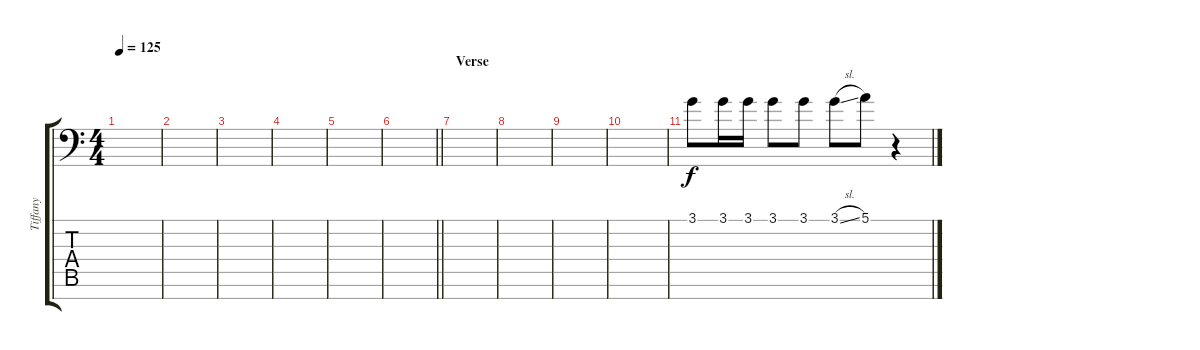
\track ("Tiffany" "Tiffany") {instrument sopranosax}
\staff {score tabs}
\tuning (E4 B3 G3 D3 A2 E2 C-1) {hide}
\ts (4 4)
\tempo 125
\clef f4
\ks c
|
|
|
|
|
\barLineRight lightlight
|
\section ("" "Verse")
|
|
|
|
3.1.8{volume 16} 3.1.16 3.1.16 3.1.8 3.1.8 3.1{sl}.8 5.1.8 r.4
